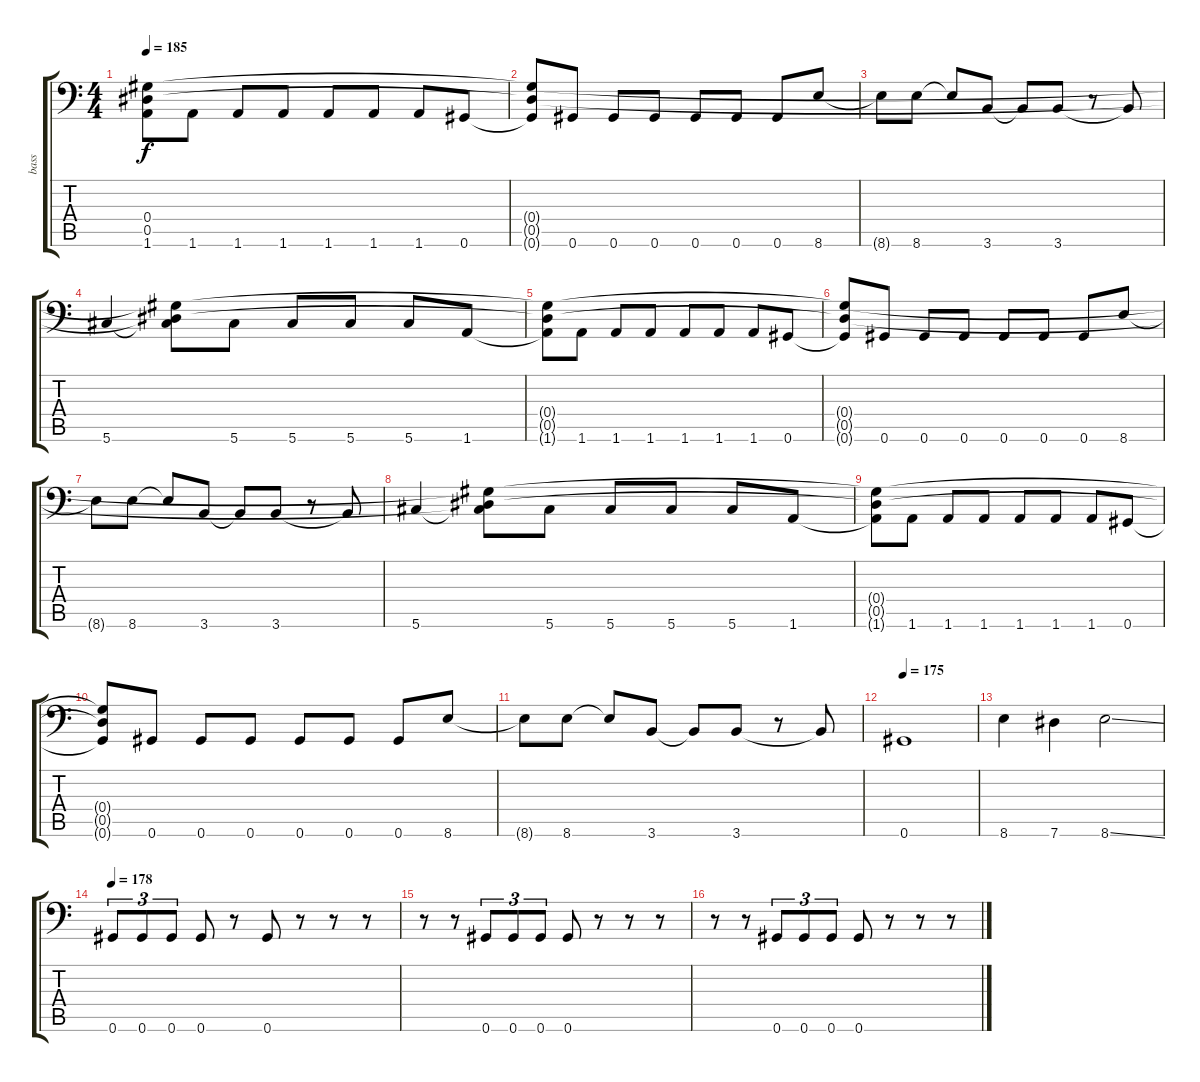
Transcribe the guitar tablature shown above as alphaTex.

\track ("bass" "bass") {instrument electricbasspick}
\staff {score tabs}
\tuning (Bb3 F3 Db3 Ab2 Eb2 Ab1) {hide}
\ts (4 4)
\tempo 185
\clef f4
\ks c
(0.4{t} 0.5{t} 1.6{t}).8{dy f} 1.6.8 1.6.8 1.6.8 1.6.8 1.6.8 1.6.8 0.6.8 |
(0.4{t} 0.5{t} 0.6{t}).8 0.6.8 0.6.8 0.6.8 0.6.8 0.6.8 0.6.8 8.6.8 |
8.6{t}.8 8.6.8 8.6{t}.8 3.6.8 3.6{t}.8 3.6.8 r.8 3.6{t}.8 |
5.6.4 (0.4{t} 0.5{t} 5.6{t}).8 5.6.8 5.6.8 5.6.8 5.6.8 1.6.8 |
(0.4{t} 0.5{t} 1.6{t}).8 1.6.8 1.6.8 1.6.8 1.6.8 1.6.8 1.6.8 0.6.8 |
(0.4{t} 0.5{t} 0.6{t}).8 0.6.8 0.6.8 0.6.8 0.6.8 0.6.8 0.6.8 8.6.8 |
8.6{t}.8 8.6.8 8.6{t}.8 3.6.8 3.6{t}.8 3.6.8 r.8 3.6{t}.8 |
5.6.4 (0.4{t} 0.5{t} 5.6{t}).8 5.6.8 5.6.8 5.6.8 5.6.8 1.6.8 |
(0.4{t} 0.5{t} 1.6{t}).8 1.6.8 1.6.8 1.6.8 1.6.8 1.6.8 1.6.8 0.6.8 |
(0.4{t} 0.5{t} 0.6{t}).8 0.6.8 0.6.8 0.6.8 0.6.8 0.6.8 0.6.8 8.6.8 |
8.6{t}.8 8.6.8 8.6{t}.8 3.6.8 3.6{t}.8 3.6.8 r.8 3.6{t}.8 |
\tempo 175
0.6.1 |
8.6.4 7.6.4 8.6{ss}.2 |
\tempo 178
0.6.8{tu (3 2)} 0.6.8{tu (3 2)} 0.6.8{tu (3 2)} 0.6.8 r.8 0.6.8 r.8 r.8 r.8 |
r.8 r.8 0.6.8{tu (3 2)} 0.6.8{tu (3 2)} 0.6.8{tu (3 2)} 0.6.8 r.8 r.8 r.8 |
r.8 r.8 0.6.8{tu (3 2)} 0.6.8{tu (3 2)} 0.6.8{tu (3 2)} 0.6.8 r.8 r.8 r.8
